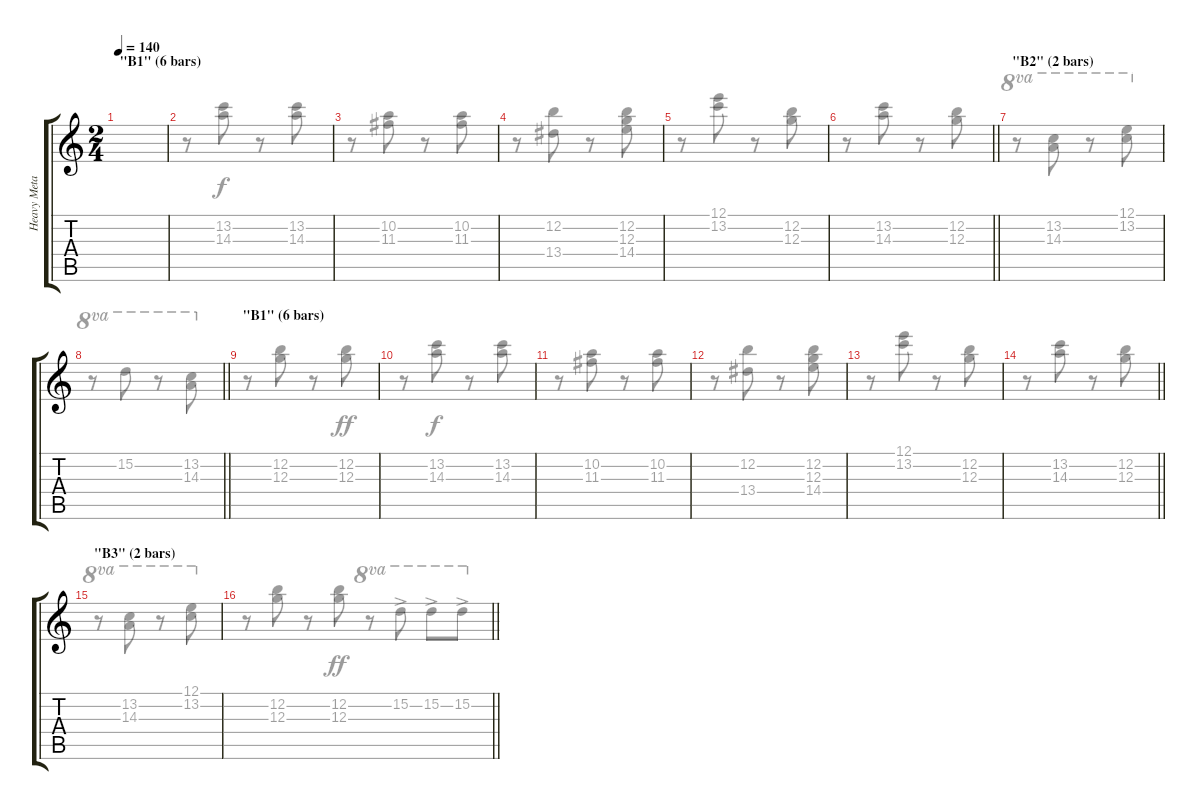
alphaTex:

\track ("Heavy Metal Bass" "Heavy Meta") {instrument distortionguitar}
\staff {score tabs}
\tuning (E4 B3 G3 D3 A2 E2) {hide}
\voice
\ts (2 4)
\section ("" "\"B1\" (6 bars)")
\tempo 140
\clef g2
\ks c
|
|
|
|
|
\barLineRight lightlight
|
\section ("" "\"B2\" (2 bars)")
|
\barLineRight lightlight
|
\section ("" "\"B1\" (6 bars)")
|
|
|
|
|
\barLineRight lightlight
|
\section ("" "\"B3\" (2 bars)")
|
\barLineRight lightlight
\voice
\clef g2
\ks c
r.8{dy ff} (12.2 12.3).8{dy f} r.8 (12.2 12.3).8{dy ff} |
r.8 (13.2 14.3).8{dy f} r.8 (13.2 14.3).8 |
r.8 (10.2 11.3).8 r.8 (10.2 11.3).8 |
r.8 (12.2 13.4).8 r.8 (12.2 12.3 14.4).8 |
r.8 (12.1 13.2).8 r.8 (12.2 12.3).8 |
\barLineRight lightlight
r.8 (13.2 14.3).8 r.8 (12.2 12.3).8 |
r.8{ot 8va} (13.2 14.3).8{ot 8va} r.8{ot 8va} (12.1 13.2).8{ot 8va} |
\barLineRight lightlight
r.8{ot 8va} 15.2.8{ot 8va} r.8{ot 8va} (13.2 14.3).8{ot 8va} |
r.8 (12.2 12.3).8 r.8 (12.2 12.3).8{dy ff} |
r.8 (13.2 14.3).8{dy f} r.8 (13.2 14.3).8 |
r.8 (10.2 11.3).8 r.8 (10.2 11.3).8 |
r.8 (12.2 13.4).8 r.8 (12.2 12.3 14.4).8 |
r.8 (12.1 13.2).8 r.8 (12.2 12.3).8 |
\barLineRight lightlight
r.8 (13.2 14.3).8 r.8 (12.2 12.3).8 |
r.8{ot 8va} (13.2 14.3).8{ot 8va} r.8{ot 8va} (12.1 13.2).8{ot 8va} |
\barLineRight lightlight
r.8{ot 8va} 15.2{ac}.8{ot 8va dy ff} 15.2{ac}.8{ot 8va} 15.2{ac}.8{ot 8va}
